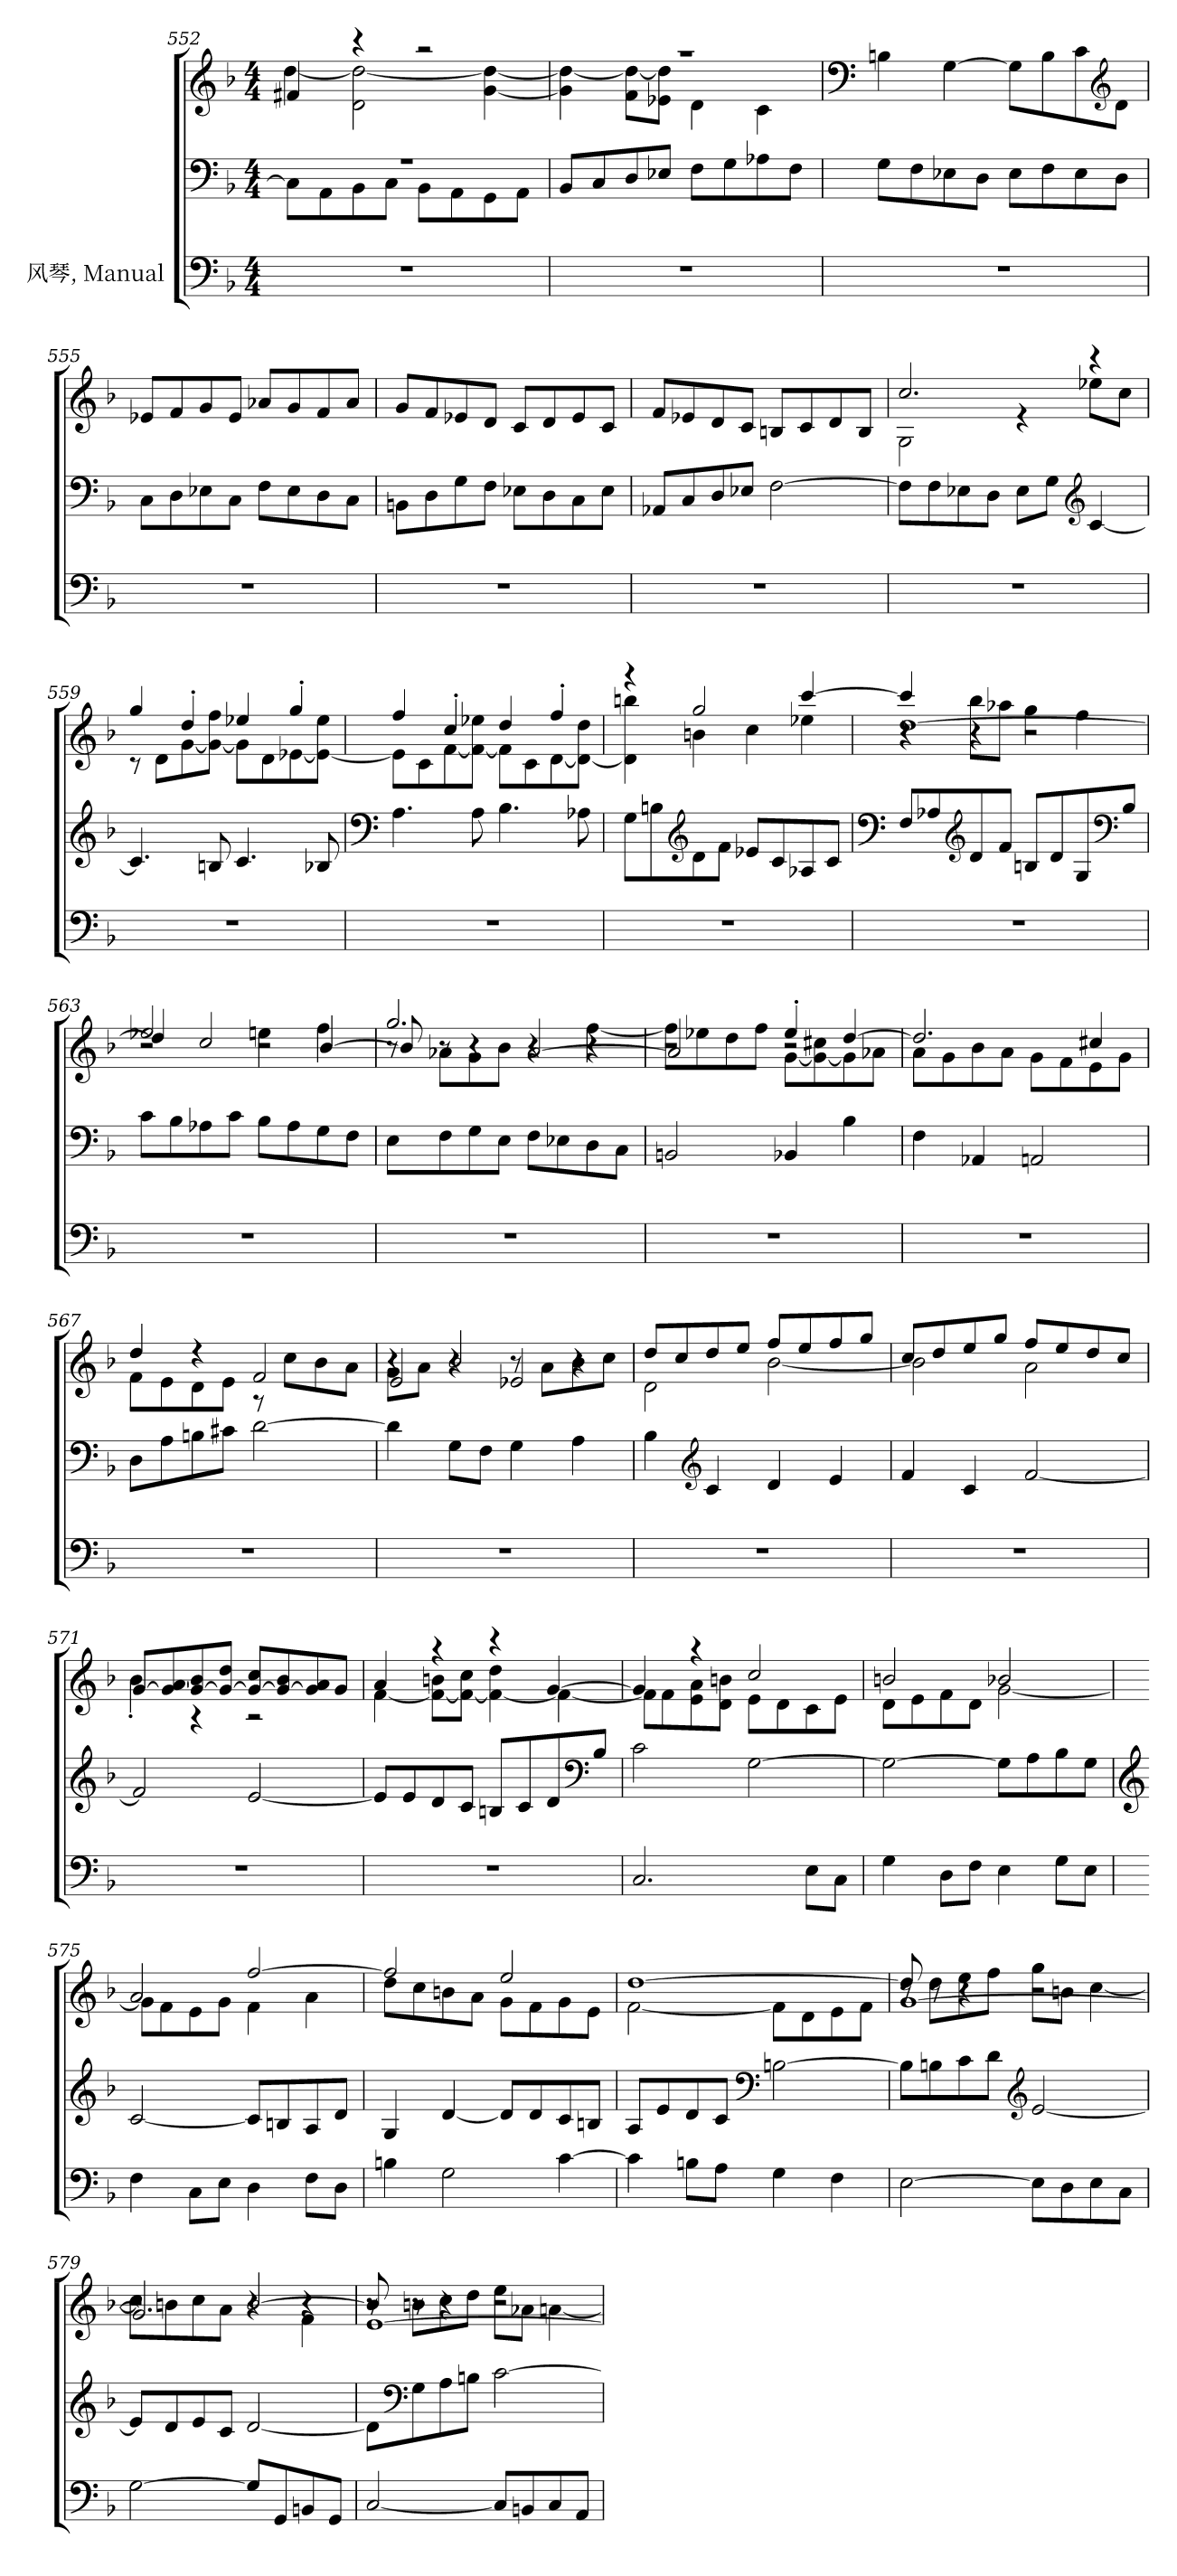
**kern	**kern	**kern
*part1	*part1	*part1
*staff3	*staff2	*staff1
*I"风琴, Manual	*	*
!!LO:PB:g=z
*clefF4	*clefF4	*clefG2
*k[b-]	*k[b-]	*k[b-]
*M4/4	*M4/4	*M4/4
=552	=552	=552
*	*^	*^
1r	1r	8C\L]	4f#X/	[4dd\
.	.	8AA\	.	.
.	.	8BB-\	4r	2d\ 2dd\_
.	.	8C\J	.	.
.	.	8BB-\L	2r	.
.	.	8AA\	.	.
.	.	8GG\	.	[4g\ 4dd\_
.	.	8AA\J	.	.
*	*v	*v	*	*
=553	=553	=553	=553
1r	8BB-/L	1r	4g\] 4dd\_
.	8C/	.	.
.	8D/	.	8f\ 8dd\_L
.	8E-X/J	.	8e-X\ 8dd\]J
.	8F\L	.	4d\
.	8G\	.	.
.	8A-X\	.	4c\
.	8F\J	.	.
*	*	*v	*v
=554	=554	=554
*	*	*clefF4
1r	8G\L	4Bn\
.	8F\	.
.	8E-X\	[4G\
.	8D\J	.
.	8E-\L	8G\L]
.	8F\	8B\
.	8E-\	8c\
*	*	*clefG2
.	8D\J	8d\J
=555	=555	=555
1r	8C\L	8e-X/L
.	8D\	8f/
.	8E-X\	8g/
.	8C\J	8e-/J
.	8F\L	8a-X/L
.	8E-\	8g/
.	8D\	8f/
.	8C\J	8a-/J
!!LO:LB:g=z
=556	=556	=556
1r	8BBn\L	8g/L
.	8D\	8f/
.	8G\	8e-X/
.	8F\J	8d/J
.	8E-X\L	8c/L
.	8D\	8d/
.	8C\	8e-/
.	8E-\J	8c/J
=557	=557	=557
1r	8AA-X/L	8f/L
.	8C/	8e-X/
.	8D/	8d/
.	8E-X/J	8c/J
.	[2F\	8Bn/L
.	.	8c/
.	.	8d/
.	.	8B/J
=558	=558	=558
*	*	*^
1r	8F\L]	2.cc/	2G\
.	8F\	.	.
.	8E-X\	.	.
.	8D\J	.	.
.	8E-\L	.	4r
.	8G\J	.	.
*	*clefG2	*	*
.	[4c/	4r	8ee-X\L
.	.	.	8cc\J
=559	=559	=559	=559
1r	4.c/]	4gg/	8r
.	.	.	8d\L
.	.	4dd'/	[8g\
.	8Bn/	.	8g\_ 8ff\J
.	4.c/	4ee-X/	8g\L]
.	.	.	8d\
.	.	4gg'/	[8e-X\
.	8B-X/	.	8e-\_ 8ee-\J
!!LO:LB:g=z	!!
=560	=560	=560	=560
*	*clefF4	*	*
1r	4.A\	4ff/	8e-\L]
.	.	.	8c\
.	.	4cc'/	[8f\
.	8A\	.	8f\_ 8ee-X\J
.	4.B-\	4dd/	8f\L]
.	.	.	8c\
.	.	4ff'/	[8d\
.	8A-X\	.	8d\_ 8dd\J
=561	=561	=561	=561
1r	8G\L	4r	4d\] 4bbn\
.	8Bn\	.	.
*	*clefG2	*	*
.	8d\	2gg/	4bn\
.	8f\J	.	.
.	8e-X/L	.	4cc\
.	8c/	.	.
.	8A-X/	[4ccc/	4ee-X\
.	8c/J	.	.
*	*	*v	*v
=562	=562	=562
*	*clefF4	*
*	*	*^
*	*	*	*^
1r	8F/L	4ccc/]	4r	[1dd
.	8A-X/	.	.	.
*	*clefG2	*	*	*
.	8d/	4r	8bb-\L	.
.	8f/J	.	8aa-X\J	.
.	8Bn/L	2r	4gg\	.
.	8d/	.	.	.
.	8G/	.	4ff\	.
*	*clefF4	*	*	*
.	8B/J	.	.	.
!!LO:LB:g=z	!!	!!
=563	=563	=563	=563	=563
1r	8c\L	2ee-X/	2r	4dd/]
.	8B-\	.	.	.
.	8A-X\	.	.	2cc/
.	8c\J	.	.	.
.	8B-\L	2r	4een\	.
.	8A-\	.	.	.
.	8G\	.	4ff\	[4b-/
.	8F\J	.	.	.
=564	=564	=564	=564	=564
1r	8E\L	2.gg/	8r	8b-/]
.	8F\	.	8a-X\L	8r
.	8G\	.	8g\	4r
.	8E\J	.	8b-\J	.
.	8F\L	.	4r	[2a-/
.	8E-X\	.	.	.
.	8D\	4r	[4ff\	.
.	8C\J	.	.	.
=565	=565	=565	=565	=565
1r	2BBn/	2r	8ff\L]	2a-/]
.	.	.	8ee-X\	.
.	.	.	8dd\	.
.	.	.	8ff\J	.
.	4BB-X/	4ee-'/	[8g\L	2r
.	.	.	8g\_ 8cc#X\	.
.	4B-\	[4dd/	8g\]	.
.	.	.	8a-X\J	.
*	*	*	*v	*v
=566	=566	=566	=566
1r	4F\	2.dd/]	8a\L
.	.	.	8g\
.	4AA-X/	.	8b-\
.	.	.	8a\J
.	2AAn/	.	8g\L
.	.	.	8f\
.	.	4cc#X/	8e\
.	.	.	8g\J
!!LO:PB:g=z	!!
=567	=567	=567	=567
1r	8D\L	4dd/	8f\L
.	8A\	.	8e\
.	8Bn\	4r	8d\
.	8c#X\J	.	8e\J
.	[2d\	2f/	8r
.	.	.	8cc\L
.	.	.	8b-\
.	.	.	8a\J
=568	=568	=568	=568
*	*	*	*^
1r	4d\]	4r	8g\L	2e/
.	.	.	8a\J	.
.	8G\L	2b-/	4r	.
.	8F\J	.	.	.
.	4G\	.	8r	2e-X/
.	.	.	8a\L	.
.	4A\	4r	8b-\	.
.	.	.	8cc\J	.
*	*	*	*v	*v
=569	=569	=569	=569
1r	4B-\	8dd/L	2d\
.	.	8cc/	.
*	*clefG2	*	*
.	4c/	8dd/	.
.	.	8ee/J	.
.	4d/	8ff/L	[2b-\
.	.	8ee/	.
.	4e/	8ff/	.
.	.	8gg/J	.
=570	=570	=570	=570
1r	4f/	8cc/L	2b-\]
.	.	8dd/	.
.	4c/	8ee/	.
.	.	8gg/J	.
.	[2f/	8ff/L	2a\
.	.	8ee/	.
.	.	8dd/	.
.	.	8cc/J	.
!!LO:LB:g=z	!!
=571	=571	=571	=571
1r	2f/]	[8g/L	4b-'\
.	.	8g/_ 8a/	.
.	.	8g/_ 8b-/	4r
.	.	8g/_ 8dd/J	.
.	[2e/	8g/_ 8cc/L	2r
.	.	8g/_ 8b-/	.
.	.	8g/] 8a/	.
.	.	8g/J	.
=572	=572	=572	=572
1r	8e/L]	4a/	[4f\
.	8e/	.	.
.	8d/	4r	8f\_ 8bn\L
.	8c/J	.	8f\_ 8cc\J
.	8Bn/L	4r	4f\_ 4dd\
.	8c/	.	.
.	8d/	[4g/	4f\_
*	*clefF4	*	*
.	8B/J	.	.
=573	=573	=573	=573
2.C/	2c\	4g/]	8f\L]
.	.	.	8f\
.	.	4r	8e\ 8a\
.	.	.	8d\ 8bn\J
.	[2G\	2cc/	8e\L
.	.	.	8d\
8E\L	.	.	8c\
8C\J	.	.	8e\J
=574	=574	=574	=574
4G\	2G\_	2bn/	8d\L
.	.	.	8e\
8D\L	.	.	8f\
8F\J	.	.	8d\J
4E\	8G\L]	2b-X/	[2g\
.	8A\	.	.
8G\L	8B-\	.	.
8E\J	8G\J	.	.
!!LO:LB:g=z	!!
=575	=575	=575	=575
*	*clefG2	*	*
4F\	[2c/	2a/	8g\L]
.	.	.	8f\
8C\L	.	.	8e\
8E\J	.	.	8g\J
4D\	8c/L]	[2ff/	4f\
.	8Bn/	.	.
8F\L	8A/	.	4a\
8D\J	8d/J	.	.
=576	=576	=576	=576
4Bn\	4G/	2ff/]	8dd\L
.	.	.	8cc\
2G\	[4d/	.	8bn\
.	.	.	8a\J
.	8d/L]	2ee/	8g\L
.	8d/	.	8f\
[4c\	8c/	.	8g\
.	8Bn/J	.	8e\J
=577	=577	=577	=577
4c\]	8A/L	[1dd	[2f\
.	8e/	.	.
8Bn\L	8d/	.	.
8A\J	8c/J	.	.
*	*clefF4	*	*
4G\	[2Bn\	.	8f\L]
.	.	.	8d\
4F\	.	.	8e\
.	.	.	8f\J
=578	=578	=578	=578
*	*	*	*^
[2E\	8B\L]	8dd/]	8r	[1g
.	8Bn\	8r	8dd\L	.
.	8c\	4r	8ee\	.
.	8d\J	.	8ff\J	.
*	*clefG2	*	*	*
8E\L]	[2e/	2r	8gg\L	.
8D\	.	.	8bn\J	.
8E\	.	.	[4cc\	.
8C\J	.	.	.	.
!!LO:LB:g=z	!!	!!
=579	=579	=579	=579	=579
[2G\	8e/L]	2r	8cc\L]	2.g/]
.	8d/	.	8bn\	.
.	8e/	.	8cc\	.
.	8c/J	.	8a\J	.
8G/L]	[2d/	[2b/	4r	.
8GG/	.	.	.	.
8BBn/	.	.	4f\	4r
8GG/J	.	.	.	.
=580	=580	=580	=580	=580
[2C/	8d\L]	8b/]	8r	[1e
*	*clefF4	*	*	*
.	8G\	8r	8bn\L	.
.	8A\	4r	8cc\	.
.	8Bn\J	.	8dd\J	.
8C/L]	[2c\	2r	8ee\L	.
8BBn/	.	.	8a-X\J	.
8C/	.	.	[4an\	.
8AA/J	.	.	.	.
*	*	*v	*v	*v
=	=	=
*-	*-	*-
